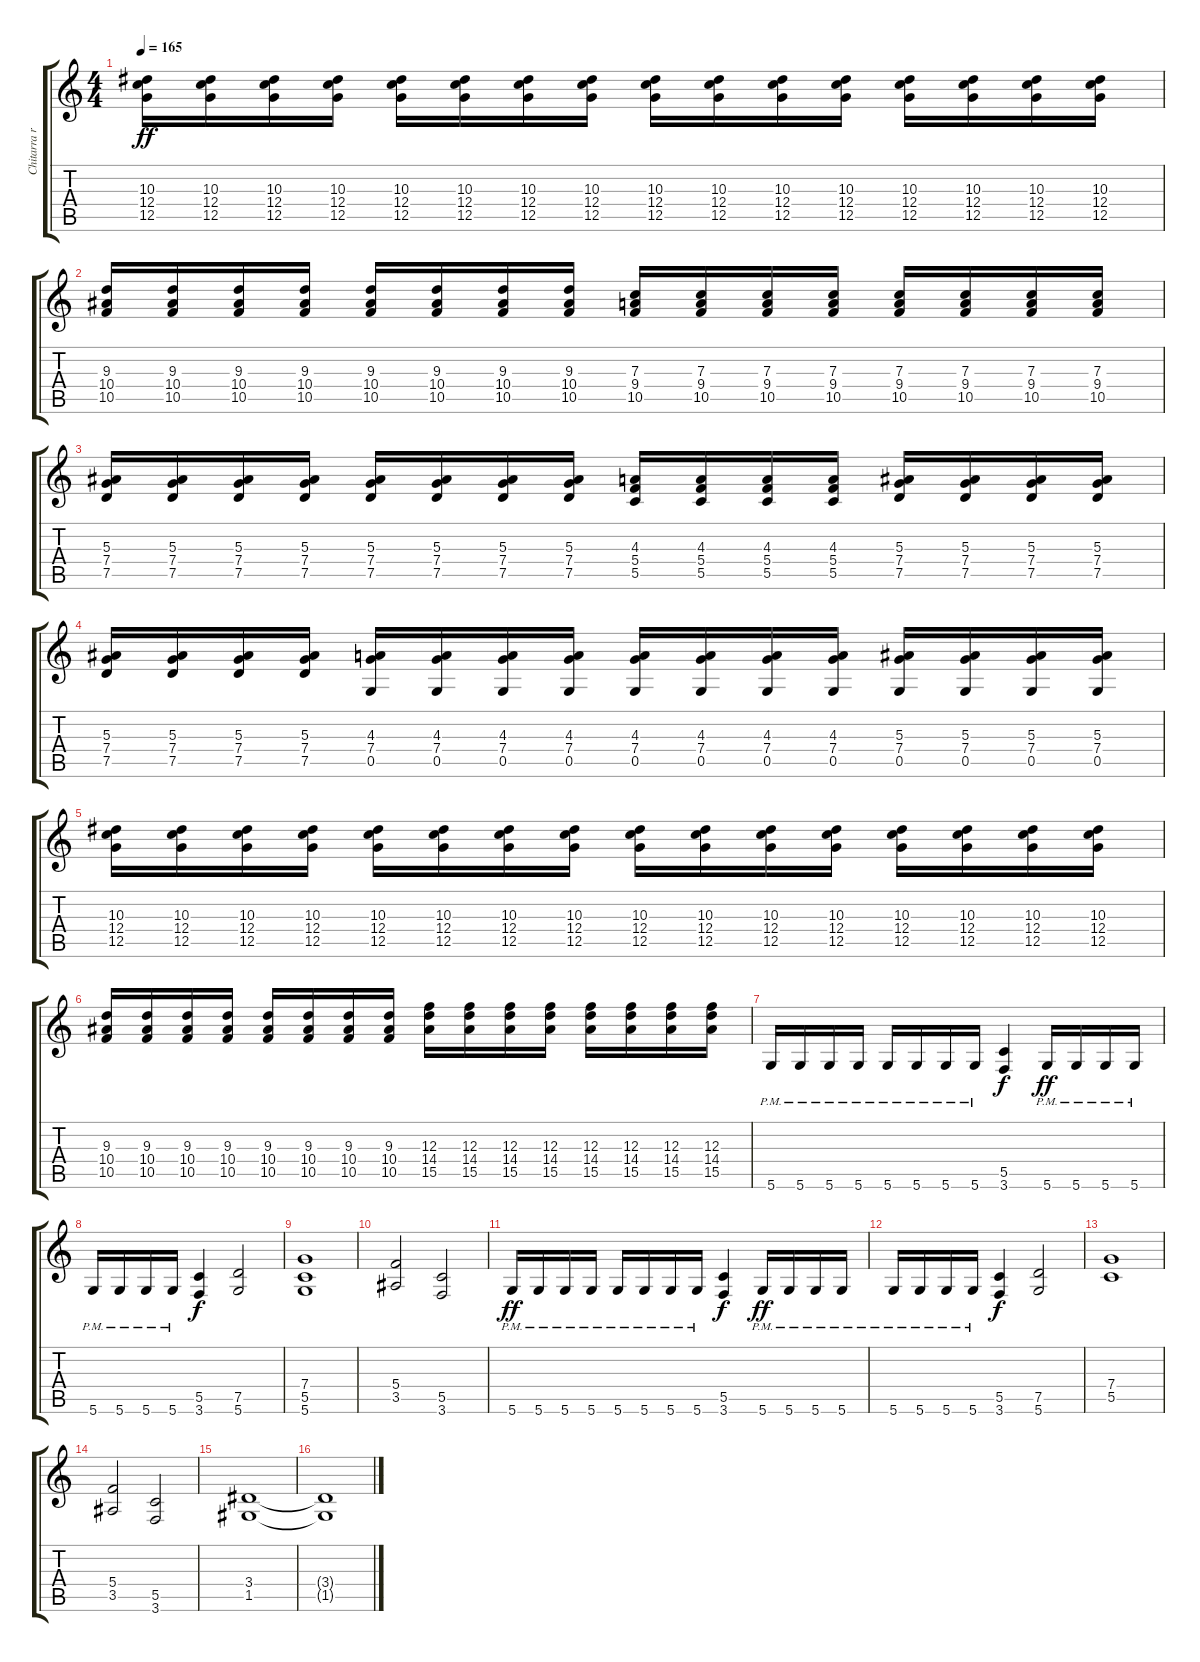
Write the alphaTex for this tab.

\track ("Chitarra ritmica 1" "Chitarra r") {instrument distortionguitar}
\staff {score tabs}
\tuning (D4 A3 F3 C3 G2 D2) {hide}
\ts (4 4)
\tempo 165
\clef g2
\ks c
(10.3 12.4 12.5).16{dy ff} (10.3 12.4 12.5).16 (10.3 12.4 12.5).16 (10.3 12.4 12.5).16 (10.3 12.4 12.5).16 (10.3 12.4 12.5).16 (10.3 12.4 12.5).16 (10.3 12.4 12.5).16 (10.3 12.4 12.5).16 (10.3 12.4 12.5).16 (10.3 12.4 12.5).16 (10.3 12.4 12.5).16 (10.3 12.4 12.5).16 (10.3 12.4 12.5).16 (10.3 12.4 12.5).16 (10.3 12.4 12.5).16 |
(9.3 10.4 10.5).16 (9.3 10.4 10.5).16 (9.3 10.4 10.5).16 (9.3 10.4 10.5).16 (9.3 10.4 10.5).16 (9.3 10.4 10.5).16 (9.3 10.4 10.5).16 (9.3 10.4 10.5).16 (7.3 9.4 10.5).16 (7.3 9.4 10.5).16 (7.3 9.4 10.5).16 (7.3 9.4 10.5).16 (7.3 9.4 10.5).16 (7.3 9.4 10.5).16 (7.3 9.4 10.5).16 (7.3 9.4 10.5).16 |
(5.3 7.4 7.5).16 (5.3 7.4 7.5).16 (5.3 7.4 7.5).16 (5.3 7.4 7.5).16 (5.3 7.4 7.5).16 (5.3 7.4 7.5).16 (5.3 7.4 7.5).16 (5.3 7.4 7.5).16 (4.3 5.4 5.5).16 (4.3 5.4 5.5).16 (4.3 5.4 5.5).16 (4.3 5.4 5.5).16 (5.3 7.4 7.5).16 (5.3 7.4 7.5).16 (5.3 7.4 7.5).16 (5.3 7.4 7.5).16 |
(5.3 7.4 7.5).16 (5.3 7.4 7.5).16 (5.3 7.4 7.5).16 (5.3 7.4 7.5).16 (4.3 7.4 0.5).16 (4.3 7.4 0.5).16 (4.3 7.4 0.5).16 (4.3 7.4 0.5).16 (4.3 7.4 0.5).16 (4.3 7.4 0.5).16 (4.3 7.4 0.5).16 (4.3 7.4 0.5).16 (5.3 7.4 0.5).16 (5.3 7.4 0.5).16 (5.3 7.4 0.5).16 (5.3 7.4 0.5).16 |
(10.3 12.4 12.5).16 (10.3 12.4 12.5).16 (10.3 12.4 12.5).16 (10.3 12.4 12.5).16 (10.3 12.4 12.5).16 (10.3 12.4 12.5).16 (10.3 12.4 12.5).16 (10.3 12.4 12.5).16 (10.3 12.4 12.5).16 (10.3 12.4 12.5).16 (10.3 12.4 12.5).16 (10.3 12.4 12.5).16 (10.3 12.4 12.5).16 (10.3 12.4 12.5).16 (10.3 12.4 12.5).16 (10.3 12.4 12.5).16 |
(9.3 10.4 10.5).16 (9.3 10.4 10.5).16 (9.3 10.4 10.5).16 (9.3 10.4 10.5).16 (9.3 10.4 10.5).16 (9.3 10.4 10.5).16 (9.3 10.4 10.5).16 (9.3 10.4 10.5).16 (12.3 14.4 15.5).16 (12.3 14.4 15.5).16 (12.3 14.4 15.5).16 (12.3 14.4 15.5).16 (12.3 14.4 15.5).16 (12.3 14.4 15.5).16 (12.3 14.4 15.5).16 (12.3 14.4 15.5).16 |
5.6{pm}.16 5.6{pm}.16 5.6{pm}.16 5.6{pm}.16 5.6{pm}.16 5.6{pm}.16 5.6{pm}.16 5.6{pm}.16 (5.5 3.6).4{dy f} 5.6{pm}.16{dy ff} 5.6{pm}.16 5.6{pm}.16 5.6{pm}.16 |
5.6{pm}.16 5.6{pm}.16 5.6{pm}.16 5.6{pm}.16 (5.5 3.6).4{dy f} (7.5 5.6).2 |
(7.4 5.5 5.6).1 |
(5.4 3.5).2 (5.5 3.6).2 |
5.6{pm}.16{dy ff} 5.6{pm}.16 5.6{pm}.16 5.6{pm}.16 5.6{pm}.16 5.6{pm}.16 5.6{pm}.16 5.6{pm}.16 (5.5 3.6).4{dy f} 5.6{pm}.16{dy ff} 5.6{pm}.16 5.6{pm}.16 5.6{pm}.16 |
5.6{pm}.16 5.6{pm}.16 5.6{pm}.16 5.6{pm}.16 (5.5 3.6).4{dy f} (7.5 5.6).2 |
(7.4 5.5).1 |
(5.4 3.5).2 (5.5 3.6).2 |
(3.4 1.5).1 |
(3.4{t} 1.5{t}).1
